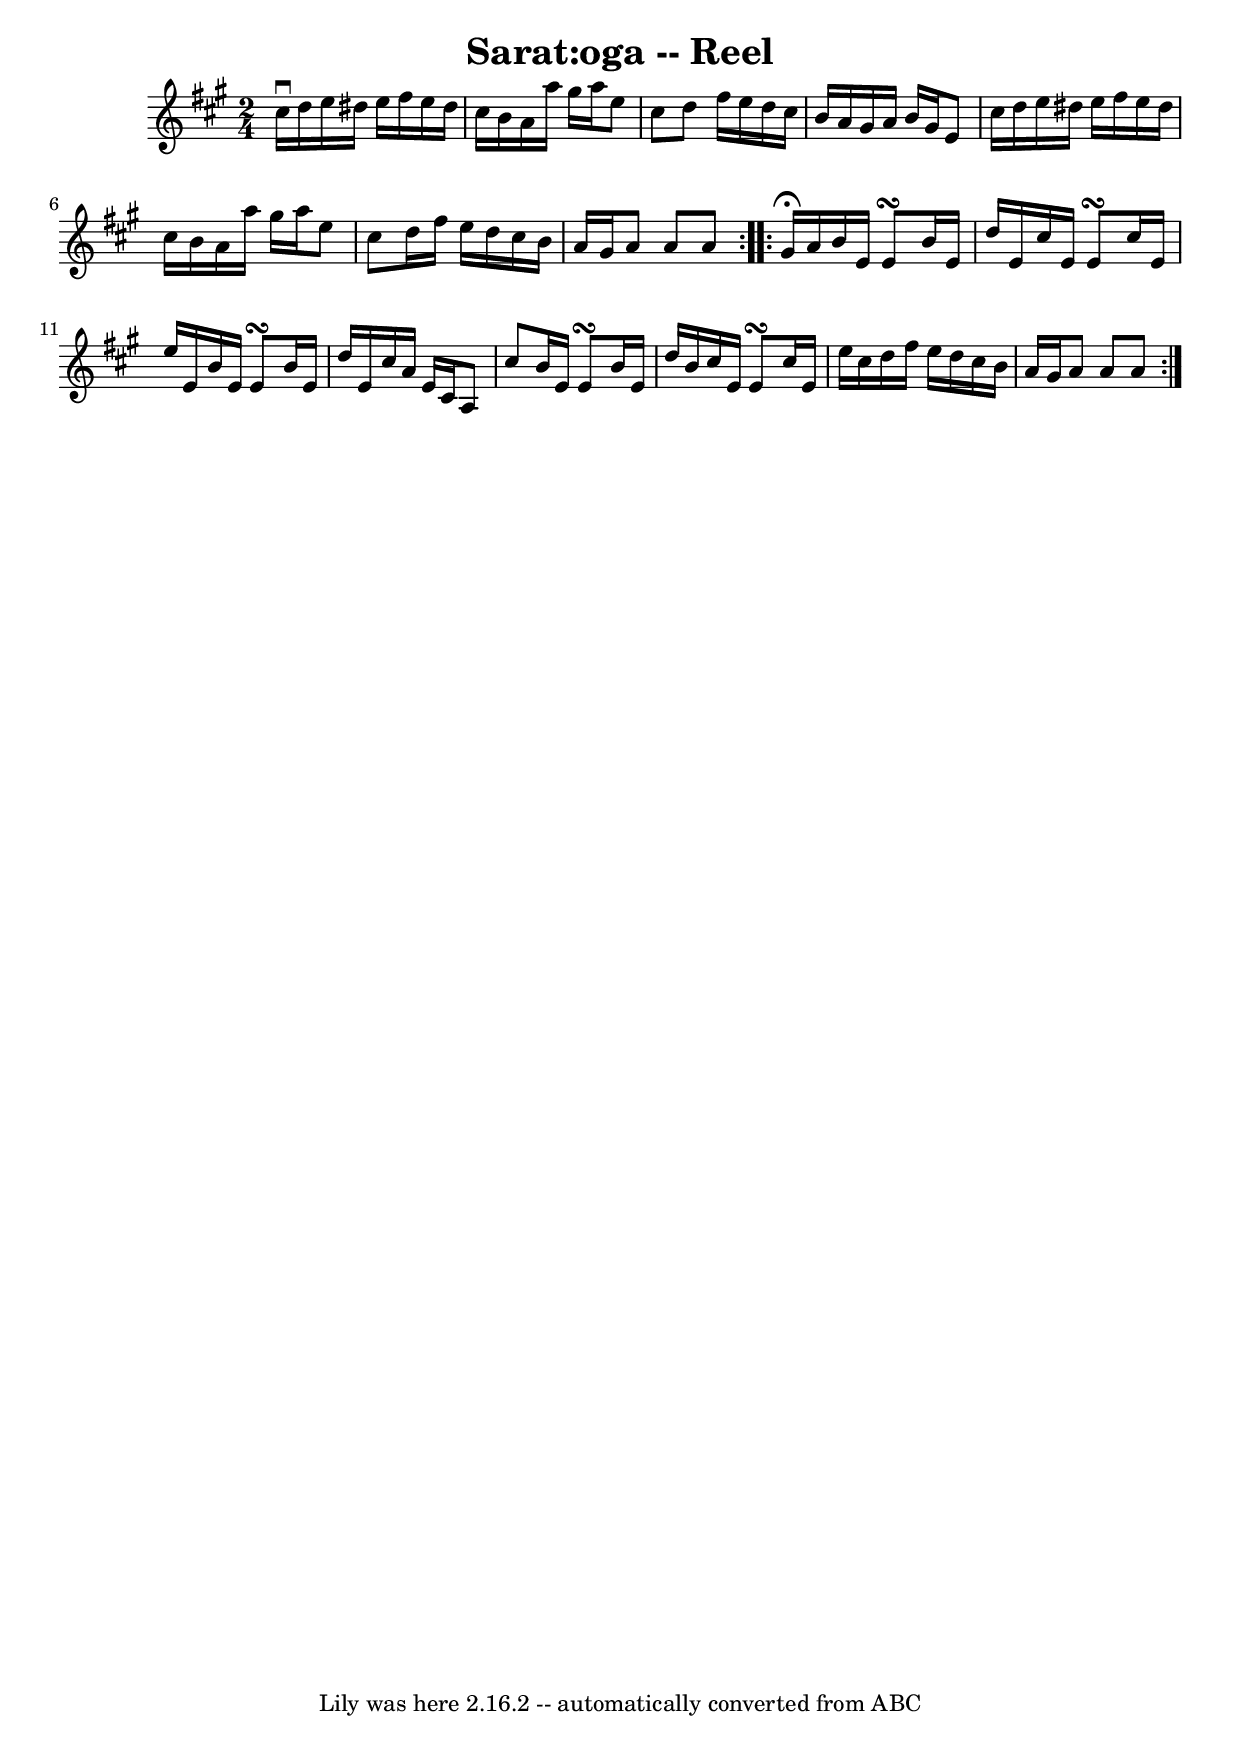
\version "2.7.40"
\include "Mammoth.ily"
\header {
	book = "Ryan's Mammoth Collection"
	crossRefNumber = "1"
	footnotes = ""
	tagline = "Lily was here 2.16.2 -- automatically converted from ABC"
	title = "Sarat:oga -- Reel"
}
voicedefault =  {
\set Score.defaultBarType = "empty"

\repeat volta 2 {
\time 2/4 \key a \major cis''16^\downbow d''16  |
 e''16    
dis''16 e''16 fis''16 e''16 dis''16 cis''16 b'16  |
   
a'16 a''16 gis''16 a''16 e''8 cis''8  |
 d''8 fis''16 
 e''16 d''16 cis''16 b'16 a'16  |
 gis'16 a'16 b'16 
 gis'16 e'8 cis''16 d''16  |
 e''16 dis''16 e''16    
fis''16 e''16 dis''16 cis''16 b'16  |
 a'16 a''16    
gis''16 a''16 e''8 cis''8  |
 d''16 fis''16 e''16    
d''16 cis''16 b'16 a'16 gis'16  |
 a'8 a'8 a'8    
} \repeat volta 2 { gis'16^\fermata a'16  |
 b'16 e'16 e'8 
\turn b'16 e'16 d''16 e'16  |
 cis''16 e'16 e'8\turn   
 cis''16 e'16 e''16 e'16  |
 b'16 e'16 e'8\turn b'16  
 e'16 d''16 e'16  |
 cis''16 a'16 e'16 cis'16 a8    
cis''8  |
 b'16 e'16 e'8\turn b'16 e'16 d''16 b'16  
|
 cis''16 e'16 e'8\turn cis''16 e'16 e''16 cis''16  
|
 d''16 fis''16 e''16 d''16 cis''16 b'16 a'16    
gis'16  |
 a'8 a'8 a'8  }   
}

\score{
    <<

	\context Staff="default"
	{
	    \voicedefault 
	}

    >>
	\layout {
	}
	\midi {}
}
